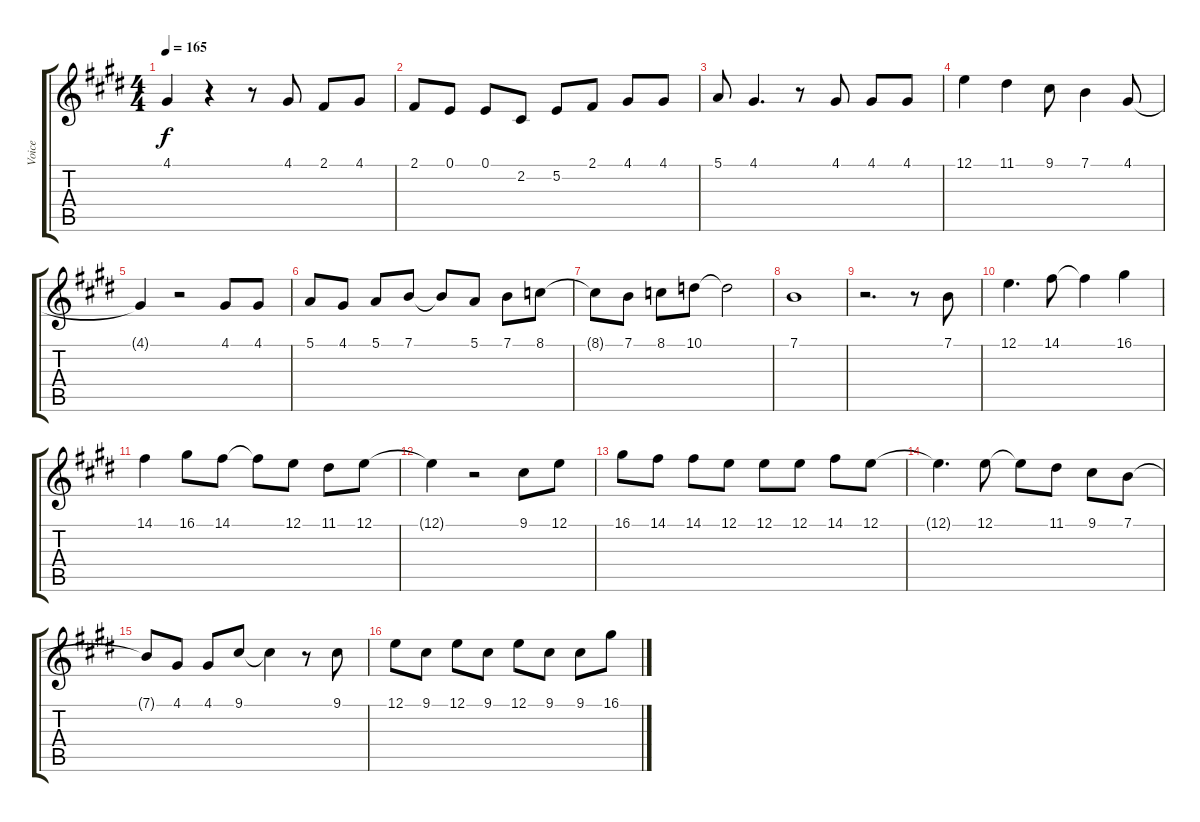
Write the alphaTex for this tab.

\track ("Voice" "Voice") {instrument altosax}
\staff {score tabs}
\tuning (E4 B3 G3 D3 A2 E2) {hide}
\ts (4 4)
\tempo 165
\clef g2
\ks e
4.1{t}.4{dy f} r.4 r.8 4.1.8 2.1.8 4.1.8 |
2.1.8 0.1.8 0.1.8 2.2.8 5.2.8 2.1.8 4.1.8 4.1.8 |
5.1.8 4.1.4{d} r.8 4.1.8 4.1.8 4.1.8 |
12.1.4 11.1.4 9.1.8 7.1.4 4.1.8 |
4.1{t}.4 r.2 4.1.8 4.1.8 |
5.1.8 4.1.8 5.1.8 7.1.8 7.1{t}.8 5.1.8 7.1.8 8.1.8 |
8.1{t}.8 7.1.8 8.1.8 10.1.8 10.1{t}.2 |
7.1.1 |
r.2{d} r.8 7.1.8 |
12.1.4{d} 14.1.8 14.1{t}.4 16.1.4 |
14.1.4 16.1.8 14.1.8 14.1{t}.8 12.1.8 11.1.8 12.1.8 |
12.1{t}.4 r.2 9.1.8 12.1.8 |
16.1.8 14.1.8 14.1.8 12.1.8 12.1.8 12.1.8 14.1.8 12.1.8 |
12.1{t}.4{d} 12.1.8 12.1{t}.8 11.1.8 9.1.8 7.1.8 |
7.1{t}.8 4.1.8 4.1.8 9.1.8 9.1{t}.4 r.8 9.1.8 |
12.1.8 9.1.8 12.1.8 9.1.8 12.1.8 9.1.8 9.1.8 16.1.8
